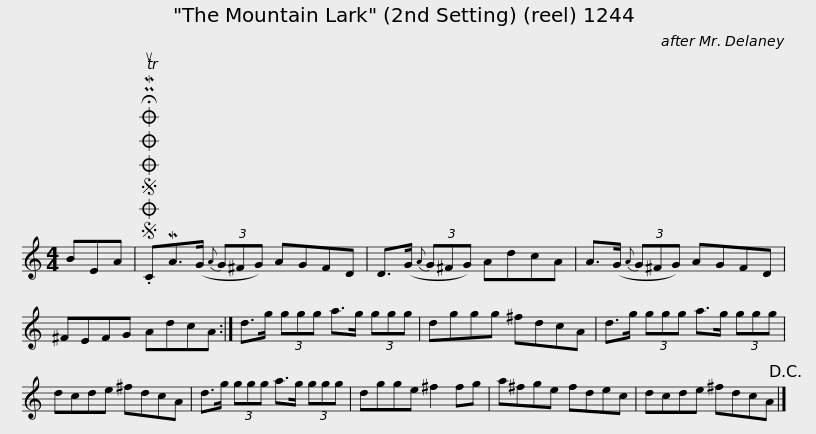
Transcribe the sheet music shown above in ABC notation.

X:1
L:1/8
M:4/4
I:linebreak $
K:C
V:1 treble
V:1
 BEA |SOSOOO .!fermata!PMTuCMA>(G{A} (3G^FG) AGFD | D>(G{A} (3G^FG) AdcA | A>(G{A} (3G^FG) AGFD | ^FEFG AdcA :|$ %5
 d>g (3ggg a>g (3ggg | dggg ^fdcA | d>g (3ggg a>g (3ggg | dcde ^fdcA |$ d>g (3ggg a>g (3ggg | %10
 dgge ^f2 fg | a^fge fdec | dcde ^fdcA!D.C.! |] %13
